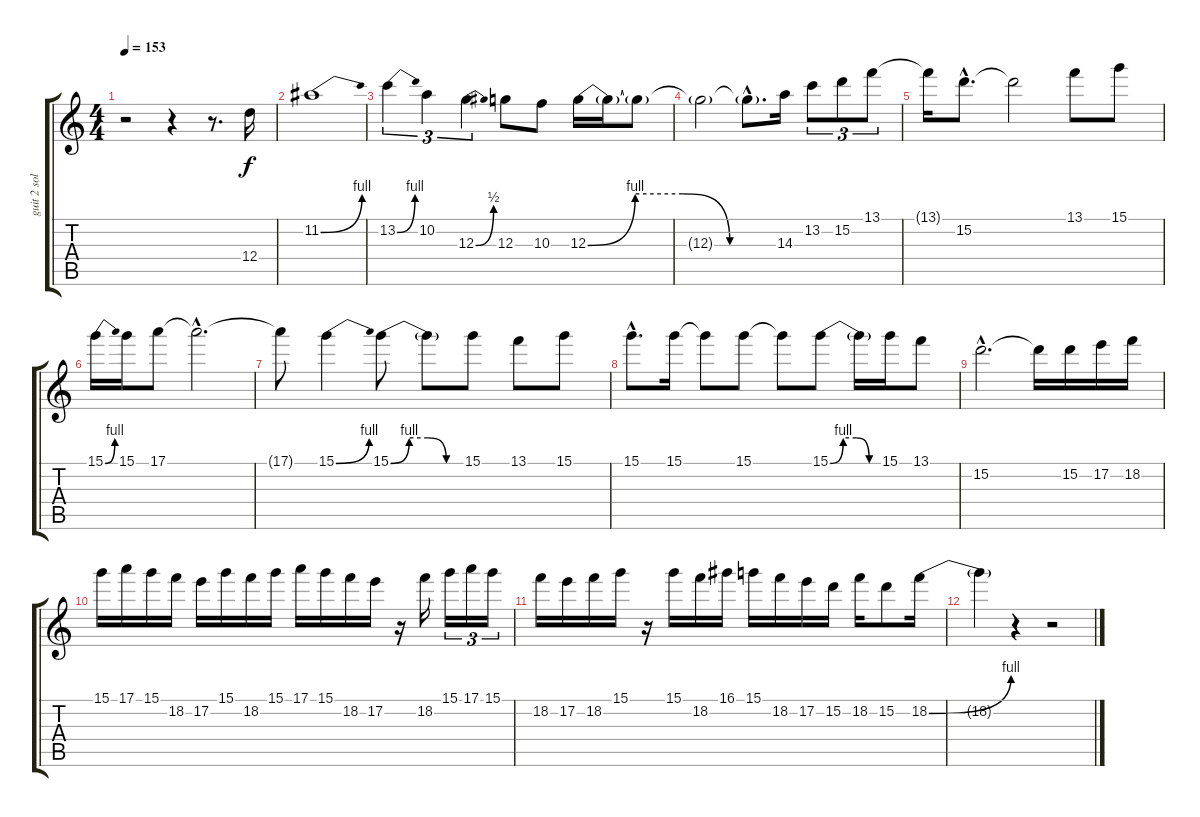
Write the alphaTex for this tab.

\track ("guit 2 solo" "guit 2 sol") {instrument distortionguitar}
\staff {score tabs}
\tuning (E4 B3 G3 D3 A2 E2) {hide}
\ts (4 4)
\tempo 153
\clef g2
\ks c
r.2{dy f} r.4 r.8{d} 12.4.16 |
11.2{be (bend 0 0 60 4)}.1 |
13.2{be (bend 0 0 60 4)}.4{tu (3 2)} 10.2.4{tu (3 2)} 12.3{be (bend 0 0 60 2)}.4{tu (3 2)} 12.3.8 10.3.8 12.3{be (custom 0 0 15 4 30 4 45 0 60 0)}.16 12.3{t}.16 12.3{t}.8 |
12.3{t}.2 12.3{hac t}.8{d} 14.3.16 13.2.8{tu (3 2)} 15.2.8{tu (3 2)} 13.1.8{tu (3 2)} |
13.1{t}.16 15.2{hac}.8{d} 15.2{t}.2 13.1.8 15.1.8 |
15.1{be (bend 0 0 60 4)}.16 15.1.16 17.1.8 17.1{hac t}.2{d} |
17.1{t}.8 15.1{be (bend 0 0 60 4)}.4 15.1{be (custom 0 0 15 4 30 4 45 0 60 0)}.8 15.1{t}.8 15.1.8 13.1.8 15.1.8 |
15.1{hac}.8{d} 15.1.16 15.1{t}.8 15.1.8 15.1{t}.8 15.1{be (custom 0 0 15 4 30 4 45 0 60 0)}.8 15.1{t}.16 15.1.16 13.1.8 |
15.2{hac}.2{d} 15.2{t}.16 15.2.16 17.2.16 18.2.16 |
15.1.16 17.1.16 15.1.16 18.2.16 17.2.16 15.1.16 18.2.16 15.1.16 17.1.16 15.1.16 18.2.16 17.2.16 r.16 18.2.16 15.1.16{tu (3 2)} 17.1.16{tu (3 2)} 15.1.16{tu (3 2)} |
18.2.16 17.2.16 18.2.16 15.1.16 r.16 15.1.16 18.2.16 16.1.16 15.1.16 18.2.16 17.2.16 15.2.16 18.2.16 15.2.8 18.2{be (bend 0 0 60 4)}.16 |
18.2{t}.4 r.4 r.2
